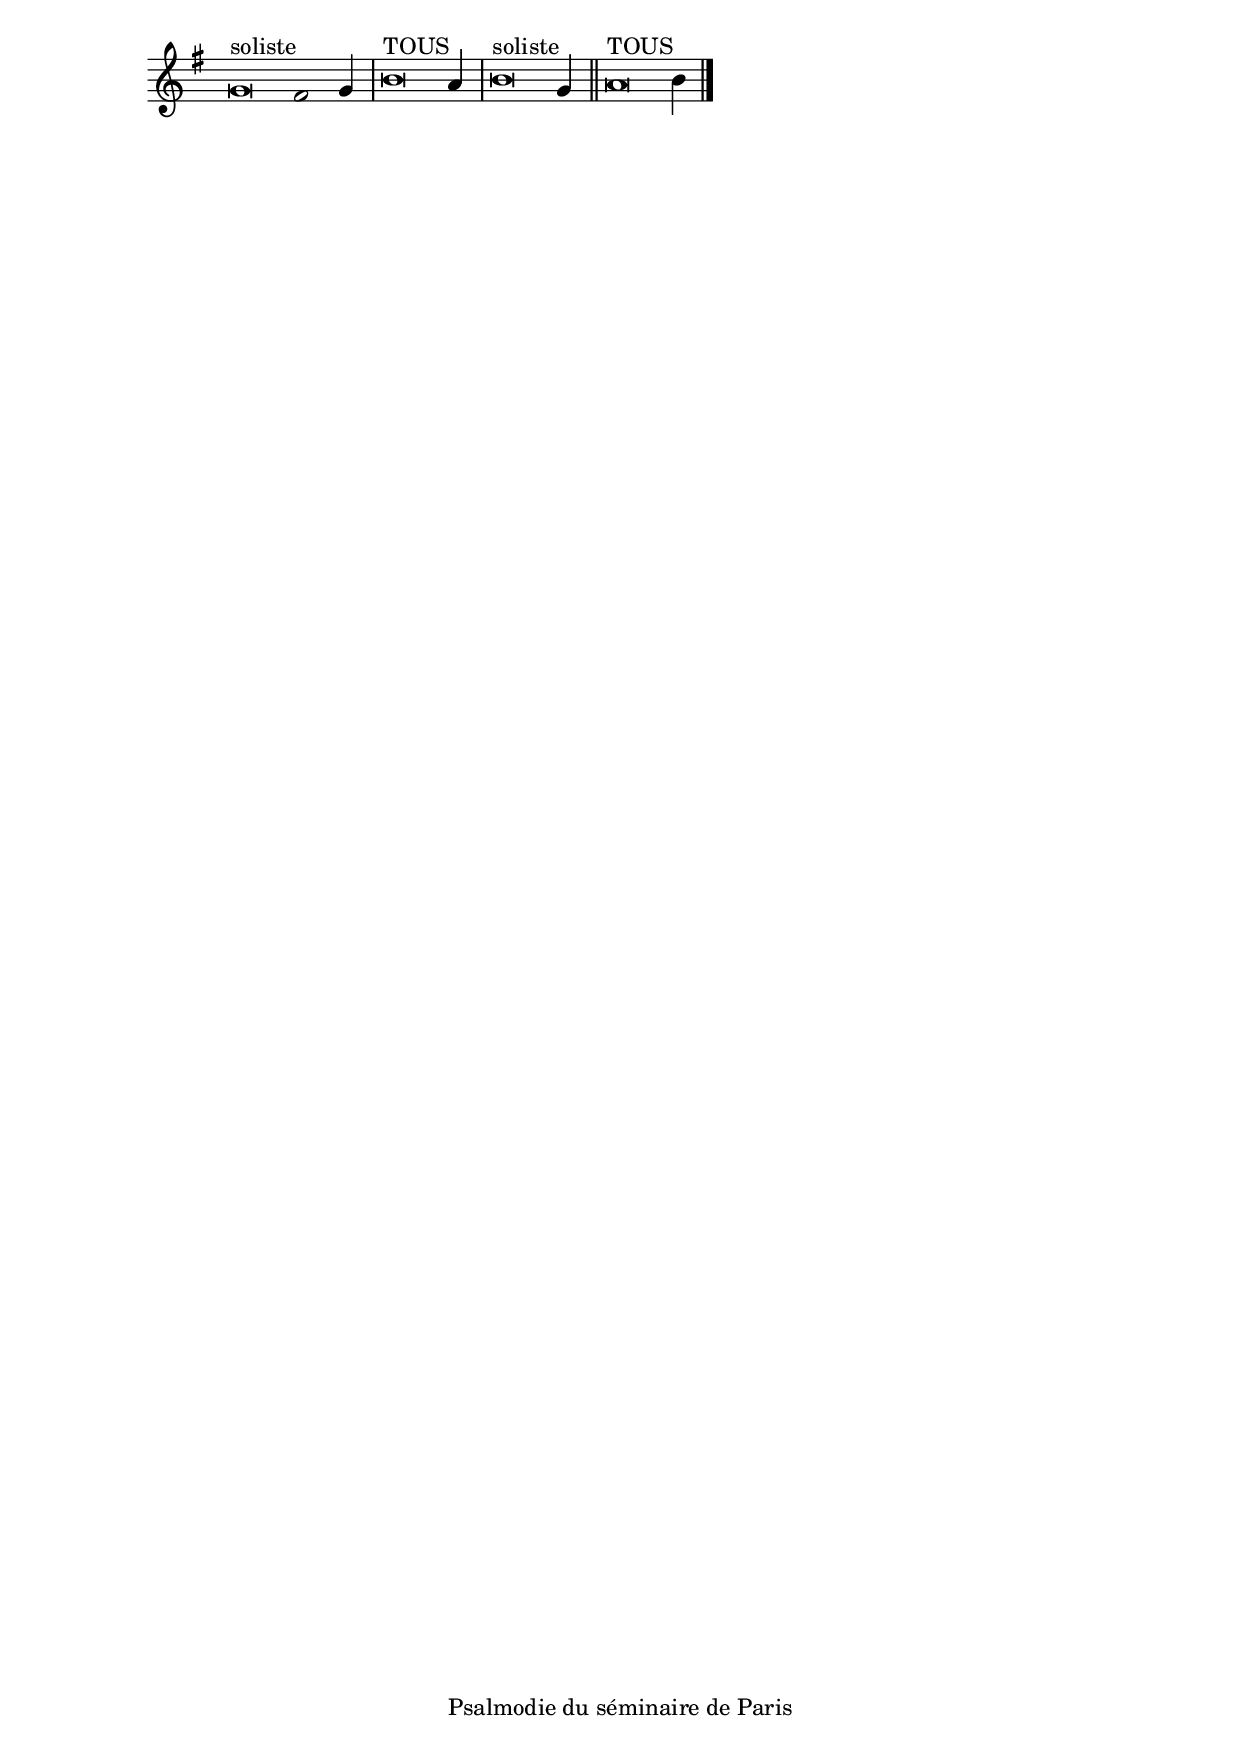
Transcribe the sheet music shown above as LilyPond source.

\version "2.20.0"
\language "italiano"

stemOff = \hide Staff.Stem
stemOn  = \undo \stemOff

\header {
  %title = "Psaume 40"
  %tagline = ##f
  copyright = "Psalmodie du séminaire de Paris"
}

\score {
  \new Staff \with { \remove "Time_signature_engraver" }
  \relative
  {
    \key sol \major
    \cadenzaOn
    \stemOff sol'\breve^\markup{ soliste } fad2 \stemOn sol4
    \bar "|"
    \stemOff si\breve^\markup{ TOUS } \stemOn la4
    \bar "|"
    \stemOff si\breve^\markup{ soliste } \stemOn sol4
    \bar "||"
    \stemOff la\breve^\markup{ TOUS } \stemOn si4
    \bar "|."
  }
}